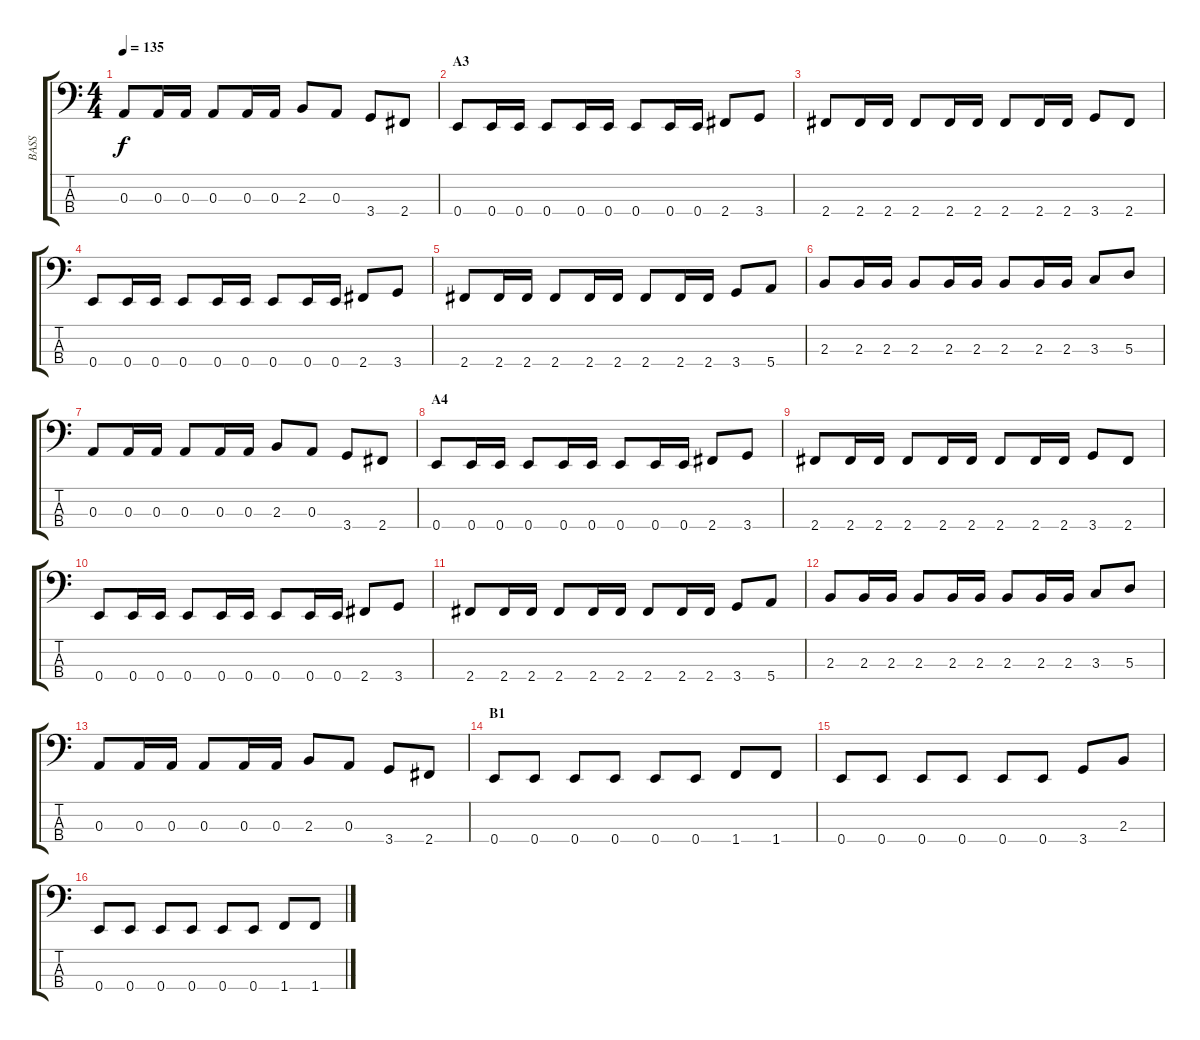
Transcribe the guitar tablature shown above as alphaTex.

\track ("BASS" "BASS") {instrument synthbass2}
\staff {score tabs}
\tuning (G2 D2 A1 E1) {hide}
\ts (4 4)
\tempo 135
\clef f4
\ks c
0.3.8{dy f} 0.3.16 0.3.16 0.3.8 0.3.16 0.3.16 2.3.8 0.3.8 3.4.8 2.4.8 |
\section ("" "A3")
0.4.8 0.4.16 0.4.16 0.4.8 0.4.16 0.4.16 0.4.8 0.4.16 0.4.16 2.4.8 3.4.8 |
2.4.8 2.4.16 2.4.16 2.4.8 2.4.16 2.4.16 2.4.8 2.4.16 2.4.16 3.4.8 2.4.8 |
0.4.8 0.4.16 0.4.16 0.4.8 0.4.16 0.4.16 0.4.8 0.4.16 0.4.16 2.4.8 3.4.8 |
2.4.8 2.4.16 2.4.16 2.4.8 2.4.16 2.4.16 2.4.8 2.4.16 2.4.16 3.4.8 5.4.8 |
2.3.8 2.3.16 2.3.16 2.3.8 2.3.16 2.3.16 2.3.8 2.3.16 2.3.16 3.3.8 5.3.8 |
0.3.8 0.3.16 0.3.16 0.3.8 0.3.16 0.3.16 2.3.8 0.3.8 3.4.8 2.4.8 |
\section ("" "A4")
0.4.8 0.4.16 0.4.16 0.4.8 0.4.16 0.4.16 0.4.8 0.4.16 0.4.16 2.4.8 3.4.8 |
2.4.8 2.4.16 2.4.16 2.4.8 2.4.16 2.4.16 2.4.8 2.4.16 2.4.16 3.4.8 2.4.8 |
0.4.8 0.4.16 0.4.16 0.4.8 0.4.16 0.4.16 0.4.8 0.4.16 0.4.16 2.4.8 3.4.8 |
2.4.8 2.4.16 2.4.16 2.4.8 2.4.16 2.4.16 2.4.8 2.4.16 2.4.16 3.4.8 5.4.8 |
2.3.8 2.3.16 2.3.16 2.3.8 2.3.16 2.3.16 2.3.8 2.3.16 2.3.16 3.3.8 5.3.8 |
0.3.8 0.3.16 0.3.16 0.3.8 0.3.16 0.3.16 2.3.8 0.3.8 3.4.8 2.4.8 |
\section ("" "B1")
0.4.8 0.4.8 0.4.8 0.4.8 0.4.8 0.4.8 1.4.8 1.4.8 |
0.4.8 0.4.8 0.4.8 0.4.8 0.4.8 0.4.8 3.4.8 2.3.8 |
0.4.8 0.4.8 0.4.8 0.4.8 0.4.8 0.4.8 1.4.8 1.4.8
